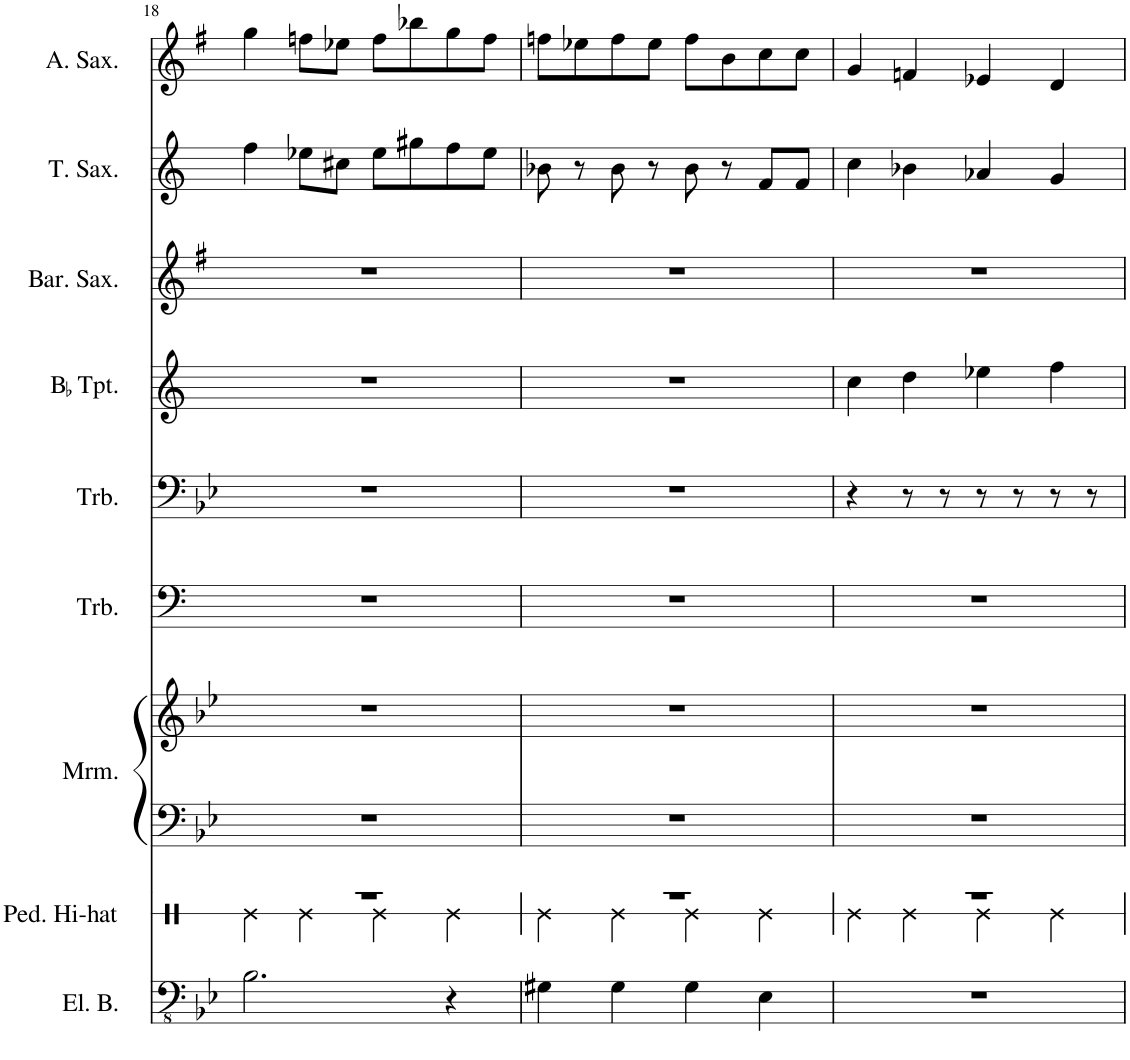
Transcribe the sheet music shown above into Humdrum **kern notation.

**kern	**kern	**kern	**kern	**kern	**kern	**kern	**kern	**kern	**kern
*part9	*part8	*part7	*part7	*part6	*part5	*part4	*part3	*part2	*part1
*staff10	*staff9	*staff8	*staff7	*staff6	*staff5	*staff4	*staff3	*staff2	*staff1
*I"Electric Bass	*I"Pedal Hi-hat	*I"Marimba	*	*I"Trombone	*I"Trombone	*I"BaccidentalFlat Trumpet	*I"Baritone Saxophone	*I"Tenor Saxophone	*I"Alto Saxophone
*I'El. B.	*I'Ped. Hi-hat	*I'Mrm.	*	*I'Trb.	*I'Trb.	*I'BaccidentalFlat Tpt.	*I'Bar. Sax.	*I'T. Sax.	*I'A. Sax.
!!LO:PB:g=z
*clefFv4	*clefX	*clefF4	*clefG2	*clefF4	*clefF4	*clefG2	*clefG2	*clefG2	*clefG2
*	*	*	*	*	*	*Trd1c2	*Trd12c21	*Trd8c14	*Trd5c9
*k[b-e-]	*k[]	*k[b-e-]	*k[b-e-]	*k[]	*k[b-e-]	*k[]	*k[f#]	*k[]	*k[f#]
*M4/4	*M4/4	*M4/4	*M4/4	*M4/4	*M4/4	*M4/4	*M4/4	*M4/4	*M4/4
=18	=18	=18	=18	=18	=18	=18	=18	=18	=18
*	*^	*	*	*	*	*	*	*	*
2.BB-\	1r	4Re\	1r	1r	1r	1r	1r	1r	4ff\	4gg\
.	.	4Re\	.	.	.	.	.	.	8ee-X\L	8ffn\L
.	.	.	.	.	.	.	.	.	8cc#X\J	8ee-X\J
.	.	4Re\	.	.	.	.	.	.	8ee-\L	8ff\L
.	.	.	.	.	.	.	.	.	8gg#X\	8bb-X\
4r	.	4Re\	.	.	.	.	.	.	8ff\	8gg\
.	.	.	.	.	.	.	.	.	8ee-\J	8ff\J
=19	=19	=19	=19	=19	=19	=19	=19	=19	=19	=19
4GG#X\	1r	4Re\	1r	1r	1r	1r	1r	1r	8b-X\	8ffn\L
.	.	.	.	.	.	.	.	.	8r	8ee-X\
4GG#\	.	4Re\	.	.	.	.	.	.	8b-\	8ff\
.	.	.	.	.	.	.	.	.	8r	8ee-\J
4GG#\	.	4Re\	.	.	.	.	.	.	8b-\	8ff\L
.	.	.	.	.	.	.	.	.	8r	8b\
4EE-\	.	4Re\	.	.	.	.	.	.	8f/L	8cc\
.	.	.	.	.	.	.	.	.	8f/J	8cc\J
=20	=20	=20	=20	=20	=20	=20	=20	=20	=20	=20
1r	1r	4Re\	1r	1r	1r	4r	4cc\	1r	4cc\	4g/
.	.	4Re\	.	.	.	8r	4dd\	.	4b-X\	4fn/
.	.	.	.	.	.	8r	.	.	.	.
.	.	4Re\	.	.	.	8r	4ee-X\	.	4a-X/	4e-X/
.	.	.	.	.	.	8r	.	.	.	.
.	.	4Re\	.	.	.	8r	4ff\	.	4g/	4d/
.	.	.	.	.	.	8r	.	.	.	.
*	*v	*v	*	*	*	*	*	*	*	*
=	=	=	=	=	=	=	=	=	=
*-	*-	*-	*-	*-	*-	*-	*-	*-	*-
